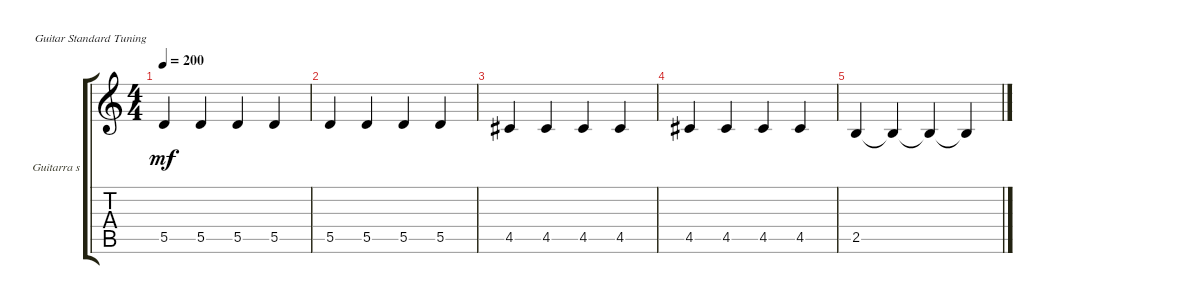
\defaultSystemsLayout 4
\bracketExtendMode groupsimilarinstruments
\firstSystemTrackNameOrientation horizontal
\otherSystemsTrackNameOrientation horizontal
\track ("Guitarra solos" "Guitarra s") {instrument distortionguitar}
\staff {score tabs}
\tuning (E4 B3 G3 D3 A2 E2)
\ts (4 4)
\tempo 200
\clef g2
\scale
0.333333
\ks c
5.5.4{dy mf} 5.5.4 5.5.4 5.5.4 |
\scale
0.333333 5.5.4 5.5.4 5.5.4 5.5.4 |
\scale
0.333333 4.5.4 4.5.4 4.5.4 4.5.4 |
\scale
0.333333 4.5.4 4.5.4 4.5.4 4.5.4 |
\scale
0.333333 2.5.4 2.5{t}.4 2.5{t}.4 2.5{t}.4 |
\scale
0.333333 |
\scale
0.333333 |
\scale
0.333333 |
\scale
0.333333 |
\scale
0.333333 |
\scale
0.333333 |
\scale
0.333333 |
\scale
0.333333 |
\scale
0.333333 |
\scale
0.333333 |
\scale
0.333333
